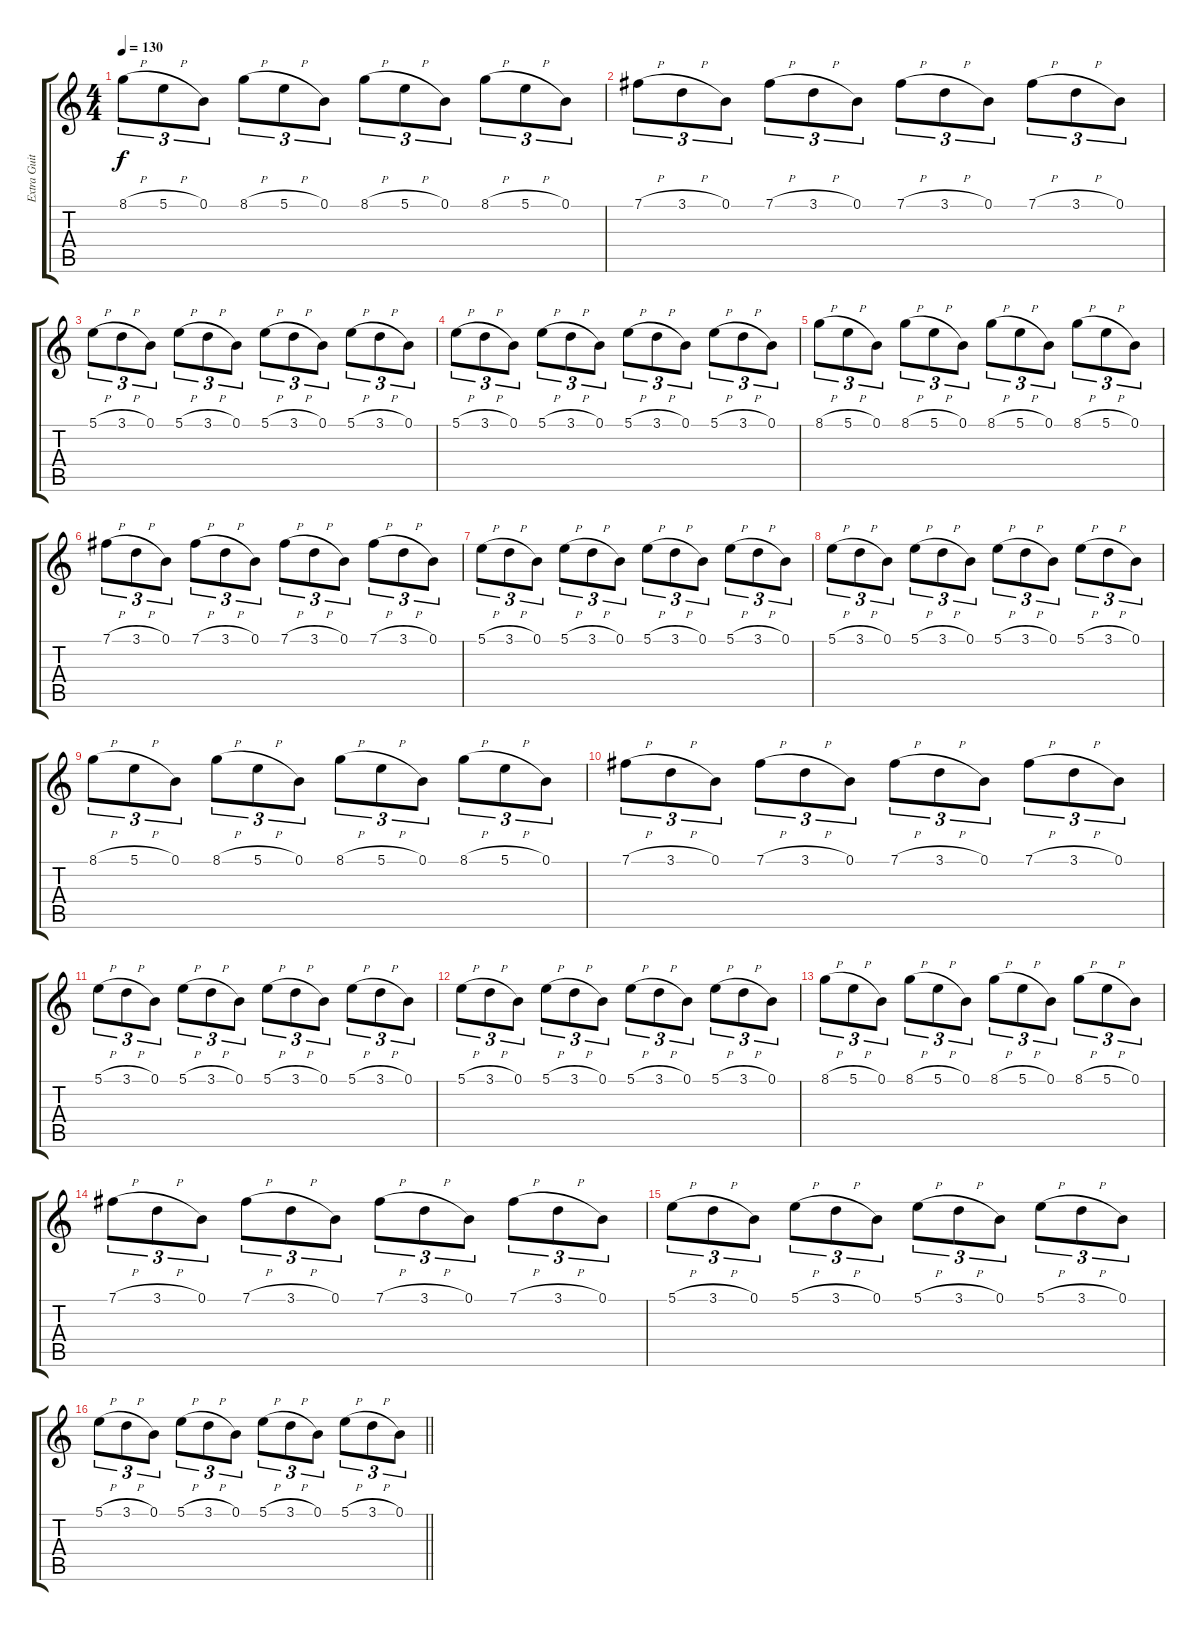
\track ("Extra Guitar" "Extra Guit") {instrument distortionguitar}
\staff {score tabs}
\tuning (B3 Gb3 D3 A2 E2 B1) {hide}
\ts (4 4)
\tempo 130
\clef g2
\ks c
8.1{h}.8{tu (3 2) dy f} 5.1{h}.8{tu (3 2)} 0.1.8{tu (3 2)} 8.1{h}.8{tu (3 2)} 5.1{h}.8{tu (3 2)} 0.1.8{tu (3 2)} 8.1{h}.8{tu (3 2)} 5.1{h}.8{tu (3 2)} 0.1.8{tu (3 2)} 8.1{h}.8{tu (3 2)} 5.1{h}.8{tu (3 2)} 0.1.8{tu (3 2)} |
7.1{h}.8{tu (3 2)} 3.1{h}.8{tu (3 2)} 0.1.8{tu (3 2)} 7.1{h}.8{tu (3 2)} 3.1{h}.8{tu (3 2)} 0.1.8{tu (3 2)} 7.1{h}.8{tu (3 2)} 3.1{h}.8{tu (3 2)} 0.1.8{tu (3 2)} 7.1{h}.8{tu (3 2)} 3.1{h}.8{tu (3 2)} 0.1.8{tu (3 2)} |
5.1{h}.8{tu (3 2)} 3.1{h}.8{tu (3 2)} 0.1.8{tu (3 2)} 5.1{h}.8{tu (3 2)} 3.1{h}.8{tu (3 2)} 0.1.8{tu (3 2)} 5.1{h}.8{tu (3 2)} 3.1{h}.8{tu (3 2)} 0.1.8{tu (3 2)} 5.1{h}.8{tu (3 2)} 3.1{h}.8{tu (3 2)} 0.1.8{tu (3 2)} |
5.1{h}.8{tu (3 2)} 3.1{h}.8{tu (3 2)} 0.1.8{tu (3 2)} 5.1{h}.8{tu (3 2)} 3.1{h}.8{tu (3 2)} 0.1.8{tu (3 2)} 5.1{h}.8{tu (3 2)} 3.1{h}.8{tu (3 2)} 0.1.8{tu (3 2)} 5.1{h}.8{tu (3 2)} 3.1{h}.8{tu (3 2)} 0.1.8{tu (3 2)} |
8.1{h}.8{tu (3 2)} 5.1{h}.8{tu (3 2)} 0.1.8{tu (3 2)} 8.1{h}.8{tu (3 2)} 5.1{h}.8{tu (3 2)} 0.1.8{tu (3 2)} 8.1{h}.8{tu (3 2)} 5.1{h}.8{tu (3 2)} 0.1.8{tu (3 2)} 8.1{h}.8{tu (3 2)} 5.1{h}.8{tu (3 2)} 0.1.8{tu (3 2)} |
7.1{h}.8{tu (3 2)} 3.1{h}.8{tu (3 2)} 0.1.8{tu (3 2)} 7.1{h}.8{tu (3 2)} 3.1{h}.8{tu (3 2)} 0.1.8{tu (3 2)} 7.1{h}.8{tu (3 2)} 3.1{h}.8{tu (3 2)} 0.1.8{tu (3 2)} 7.1{h}.8{tu (3 2)} 3.1{h}.8{tu (3 2)} 0.1.8{tu (3 2)} |
5.1{h}.8{tu (3 2)} 3.1{h}.8{tu (3 2)} 0.1.8{tu (3 2)} 5.1{h}.8{tu (3 2)} 3.1{h}.8{tu (3 2)} 0.1.8{tu (3 2)} 5.1{h}.8{tu (3 2)} 3.1{h}.8{tu (3 2)} 0.1.8{tu (3 2)} 5.1{h}.8{tu (3 2)} 3.1{h}.8{tu (3 2)} 0.1.8{tu (3 2)} |
5.1{h}.8{tu (3 2)} 3.1{h}.8{tu (3 2)} 0.1.8{tu (3 2)} 5.1{h}.8{tu (3 2)} 3.1{h}.8{tu (3 2)} 0.1.8{tu (3 2)} 5.1{h}.8{tu (3 2)} 3.1{h}.8{tu (3 2)} 0.1.8{tu (3 2)} 5.1{h}.8{tu (3 2)} 3.1{h}.8{tu (3 2)} 0.1.8{tu (3 2)} |
8.1{h}.8{tu (3 2)} 5.1{h}.8{tu (3 2)} 0.1.8{tu (3 2)} 8.1{h}.8{tu (3 2)} 5.1{h}.8{tu (3 2)} 0.1.8{tu (3 2)} 8.1{h}.8{tu (3 2)} 5.1{h}.8{tu (3 2)} 0.1.8{tu (3 2)} 8.1{h}.8{tu (3 2)} 5.1{h}.8{tu (3 2)} 0.1.8{tu (3 2)} |
7.1{h}.8{tu (3 2)} 3.1{h}.8{tu (3 2)} 0.1.8{tu (3 2)} 7.1{h}.8{tu (3 2)} 3.1{h}.8{tu (3 2)} 0.1.8{tu (3 2)} 7.1{h}.8{tu (3 2)} 3.1{h}.8{tu (3 2)} 0.1.8{tu (3 2)} 7.1{h}.8{tu (3 2)} 3.1{h}.8{tu (3 2)} 0.1.8{tu (3 2)} |
5.1{h}.8{tu (3 2)} 3.1{h}.8{tu (3 2)} 0.1.8{tu (3 2)} 5.1{h}.8{tu (3 2)} 3.1{h}.8{tu (3 2)} 0.1.8{tu (3 2)} 5.1{h}.8{tu (3 2)} 3.1{h}.8{tu (3 2)} 0.1.8{tu (3 2)} 5.1{h}.8{tu (3 2)} 3.1{h}.8{tu (3 2)} 0.1.8{tu (3 2)} |
5.1{h}.8{tu (3 2)} 3.1{h}.8{tu (3 2)} 0.1.8{tu (3 2)} 5.1{h}.8{tu (3 2)} 3.1{h}.8{tu (3 2)} 0.1.8{tu (3 2)} 5.1{h}.8{tu (3 2)} 3.1{h}.8{tu (3 2)} 0.1.8{tu (3 2)} 5.1{h}.8{tu (3 2)} 3.1{h}.8{tu (3 2)} 0.1.8{tu (3 2)} |
8.1{h}.8{tu (3 2)} 5.1{h}.8{tu (3 2)} 0.1.8{tu (3 2)} 8.1{h}.8{tu (3 2)} 5.1{h}.8{tu (3 2)} 0.1.8{tu (3 2)} 8.1{h}.8{tu (3 2)} 5.1{h}.8{tu (3 2)} 0.1.8{tu (3 2)} 8.1{h}.8{tu (3 2)} 5.1{h}.8{tu (3 2)} 0.1.8{tu (3 2)} |
7.1{h}.8{tu (3 2)} 3.1{h}.8{tu (3 2)} 0.1.8{tu (3 2)} 7.1{h}.8{tu (3 2)} 3.1{h}.8{tu (3 2)} 0.1.8{tu (3 2)} 7.1{h}.8{tu (3 2)} 3.1{h}.8{tu (3 2)} 0.1.8{tu (3 2)} 7.1{h}.8{tu (3 2)} 3.1{h}.8{tu (3 2)} 0.1.8{tu (3 2)} |
5.1{h}.8{tu (3 2)} 3.1{h}.8{tu (3 2)} 0.1.8{tu (3 2)} 5.1{h}.8{tu (3 2)} 3.1{h}.8{tu (3 2)} 0.1.8{tu (3 2)} 5.1{h}.8{tu (3 2)} 3.1{h}.8{tu (3 2)} 0.1.8{tu (3 2)} 5.1{h}.8{tu (3 2)} 3.1{h}.8{tu (3 2)} 0.1.8{tu (3 2)} |
\barLineRight lightlight
5.1{h}.8{tu (3 2)} 3.1{h}.8{tu (3 2)} 0.1.8{tu (3 2)} 5.1{h}.8{tu (3 2)} 3.1{h}.8{tu (3 2)} 0.1.8{tu (3 2)} 5.1{h}.8{tu (3 2)} 3.1{h}.8{tu (3 2)} 0.1.8{tu (3 2)} 5.1{h}.8{tu (3 2)} 3.1{h}.8{tu (3 2)} 0.1.8{tu (3 2)}
